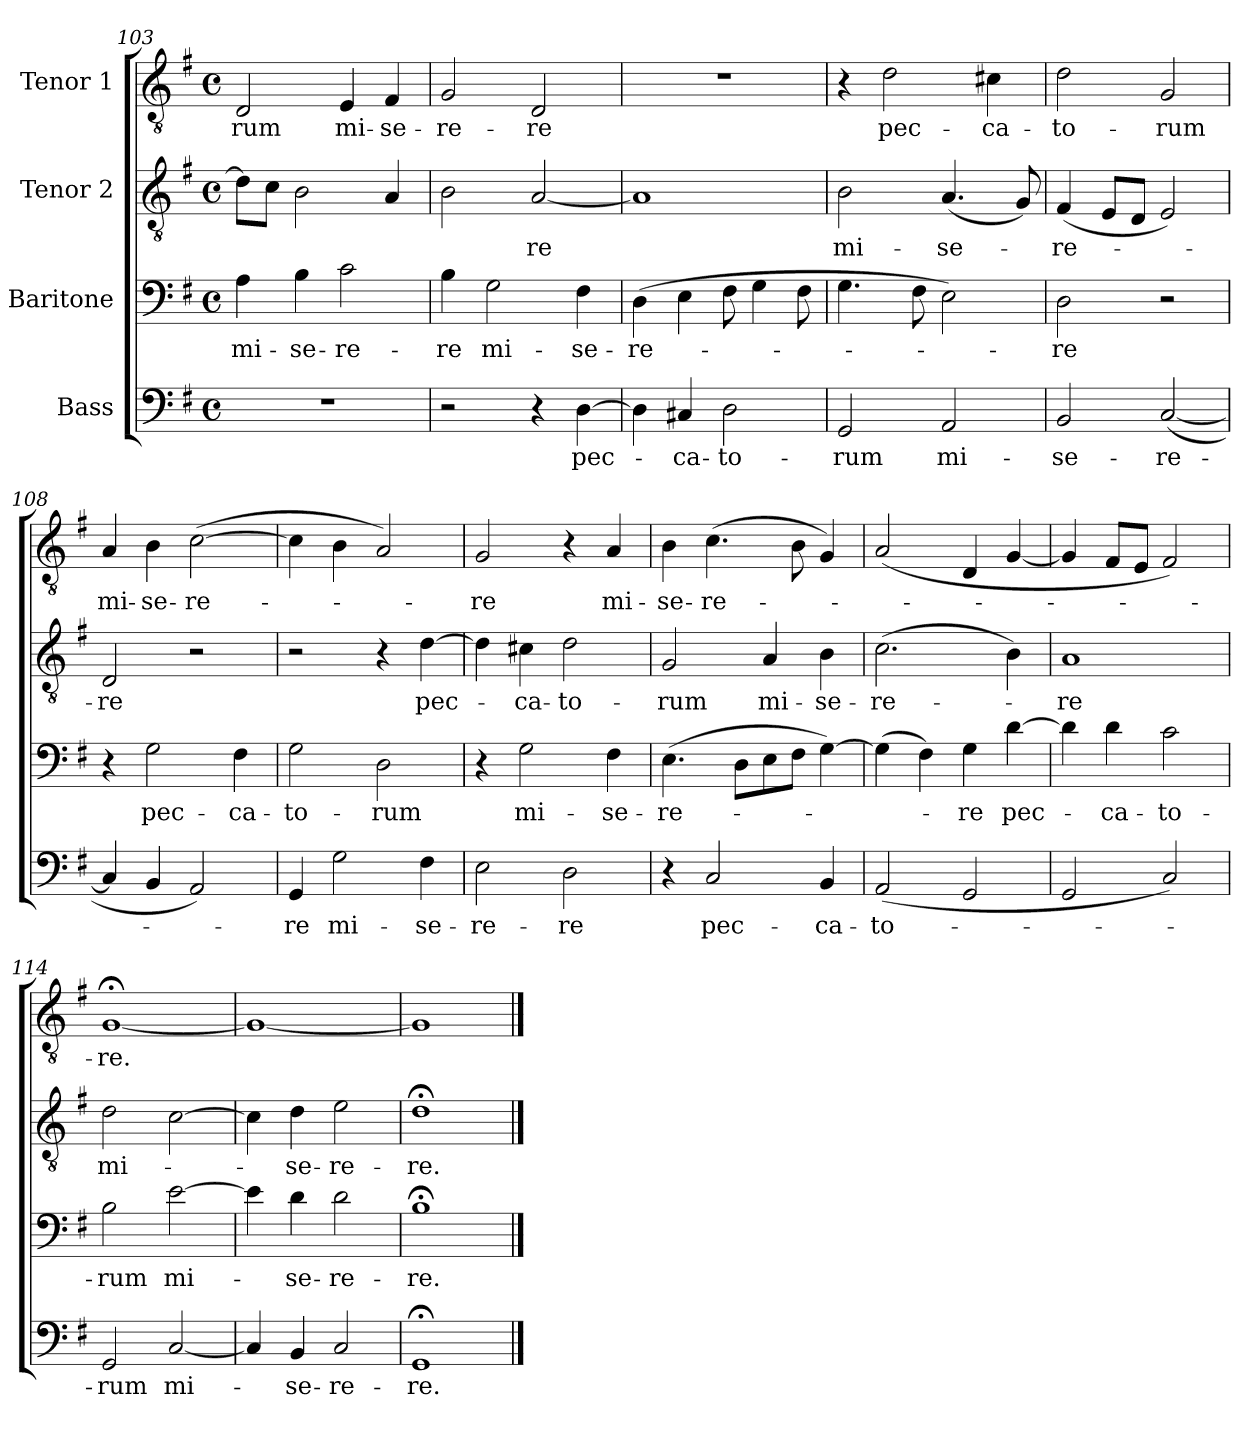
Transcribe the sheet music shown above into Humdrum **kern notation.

**kern	**text	**kern	**text	**kern	**text	**kern	**text
*part4	*part4	*part3	*part3	*part2	*part2	*part1	*part1
*staff4	*staff4	*staff3	*staff3	*staff2	*staff2	*staff1	*staff1
*I"Bass	*	*I"Baritone	*	*I"Tenor 2	*	*I"Tenor 1	*
*clefF4	*	*clefF4	*	*clefGv2	*	*clefGv2	*
*k[f#]	*	*k[f#]	*	*k[f#]	*	*k[f#]	*
*G:	*	*G:	*	*G:	*	*G:	*
*M4/4	*	*M4/4	*	*M4/4	*	*M4/4	*
*met(c)	*	*met(c)	*	*met(c)	*	*met(c)	*
=103	=103	=103	=103	=103	=103	=103	=103
1r	.	4A\	mi-	8d\L]	.	2D/	-rum
.	.	.	.	8c\J	.	.	.
.	.	4B\	-se-	2B\	.	.	.
.	.	2c\	-re-	.	.	4E/	mi-
.	.	.	.	4A/	.	4F#/	-se-
=104	=104	=104	=104	=104	=104	=104	=104
2r	.	4B\	-re	2B\	.	2G/	-re-
.	.	2G\	mi-	.	.	.	.
4r	.	.	.	[2A/	-re	2D/	-re
[4D\	pec-	4F#\	-se-	.	.	.	.
=105	=105	=105	=105	=105	=105	=105	=105
4D\]	.	(4D\	-re-	1A]	.	1r	.
4C#X/	-ca-	4E\	.	.	.	.	.
2D\	-to-	8F#\	.	.	.	.	.
.	.	4G\	.	.	.	.	.
.	.	8F#\	.	.	.	.	.
=106	=106	=106	=106	=106	=106	=106	=106
2GG/	-rum	4.G\	.	2B\	mi-	4r	.
.	.	.	.	.	.	2d\	pec-
.	.	8F#\	.	.	.	.	.
2AA/	mi-	2E\)	.	(4.A/	-se-	.	.
.	.	.	.	.	.	4c#X\	-ca-
.	.	.	.	8G/)	.	.	.
!!LO:LB:g=z
=107	=107	=107	=107	=107	=107	=107	=107
2BB/	-se-	2D\	-re	(4F#/	-re-	2d\	-to-
.	.	.	.	8E/L	.	.	.
.	.	.	.	8D/J	.	.	.
([2C/	-re-	2r	.	2E/)	.	2G/	-rum
=108	=108	=108	=108	=108	=108	=108	=108
4C/]	.	4r	.	2D/	-re	4A/	mi-
4BB/	.	2G\	pec-	.	.	4B\	-se-
2AA/)	.	.	.	2r	.	([2c\	-re-
.	.	4F#\	-ca-	.	.	.	.
=109	=109	=109	=109	=109	=109	=109	=109
4GG/	-re	2G\	-to-	2r	.	4c\]	.
2G\	mi-	.	.	.	.	4B\	.
.	.	2D\	-rum	4r	.	2A/)	.
4F#\	-se-	.	.	[4d\	pec-	.	.
=110	=110	=110	=110	=110	=110	=110	=110
2E\	-re-	4r	.	4d\]	.	2G/	-re
.	.	2G\	mi-	4c#X\	-ca-	.	.
2D\	-re	.	.	2d\	-to-	4r	.
.	.	4F#\	-se-	.	.	4A/	mi-
=111	=111	=111	=111	=111	=111	=111	=111
4r	.	(4.E\	-re-	2G/	-rum	4B\	-se-
2C/	pec-	.	.	.	.	(4.c\	-re-
.	.	8D\L	.	.	.	.	.
.	.	8E\	.	4A/	mi-	.	.
.	.	8F#\J	.	.	.	8B\	.
4BB/	-ca-	[4G\)	.	4B\	-se-	4G/)	.
!!LO:LB:g=z
=112	=112	=112	=112	=112	=112	=112	=112
(2AA/	-to-	(4G\]	-­-	(2.c\	-re-	(2A/	.
.	.	4F#\)	.	.	.	.	.
2GG/	.	4G\	-re	.	.	4D/	.
.	.	[4d\	pec-	4B\)	.	[4G/	.
=113	=113	=113	=113	=113	=113	=113	=113
2GG/	.	4d\]	.	1A	-re	4G/]	.
.	.	4d\	-ca-	.	.	8F#/L	.
.	.	.	.	.	.	8E/J	.
2C/)	.	2c\	-to-	.	.	2F#/)	.
=114	=114	=114	=114	=114	=114	=114	=114
2GG/	-rum	2B\	-rum	2d\	mi-	[1G;<	-re.
[2C/	mi-	[2e\	mi-	[2c\	.	.	.
=115	=115	=115	=115	=115	=115	=115	=115
4C/]	.	4e\]	.	4c\]	.	1G_	.
4BB/	-se-	4d\	-se-	4d\	-se-	.	.
2C/	-re-	2d\	-re-	2e\	-re-	.	.
=116	=116	=116	=116	=116	=116	=116	=116
1GG;<	-re.	1B;<	-re.	1d;<	-re.	1G]	.
==	==	==	==	==	==	==	==
*-	*-	*-	*-	*-	*-	*-	*-
